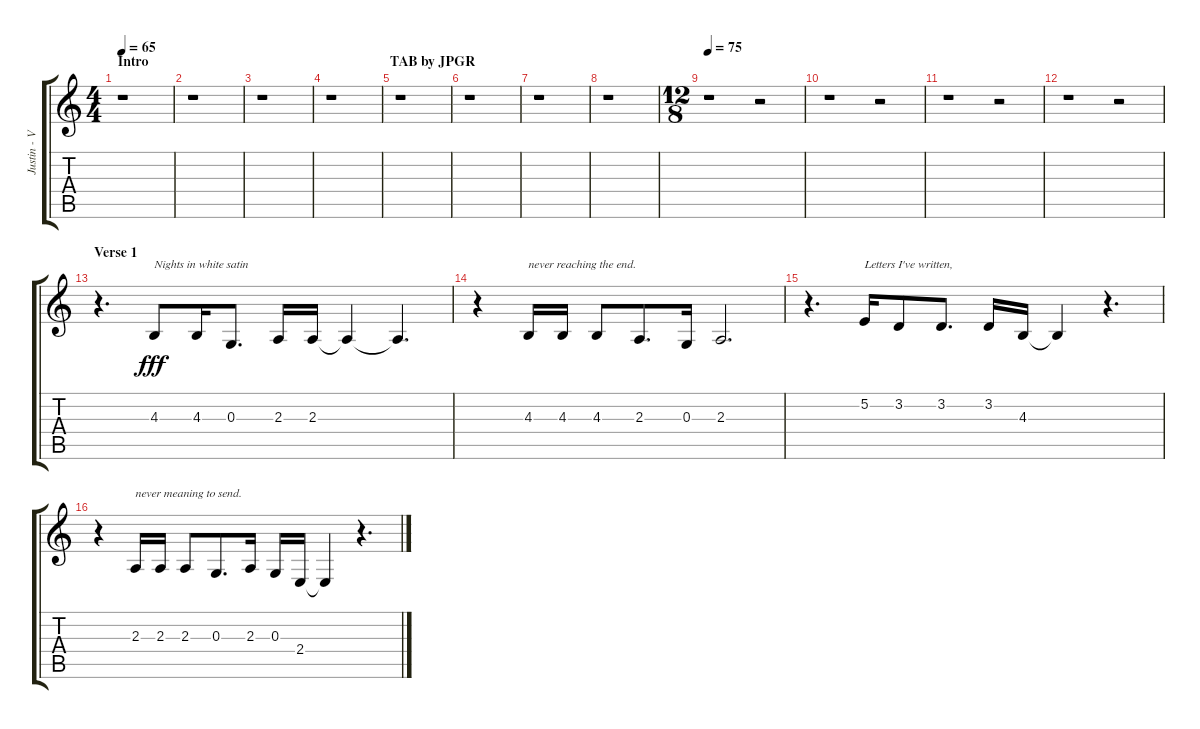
\track ("Justin - Vocals" "Justin - V") {instrument altosax}
\staff {score tabs}
\tuning (E4 B3 G3 D3 A2 E2) {hide}
\ts (4 4)
\section ("" "Intro                                                                     TAB by JPGR")
\tempo 65
\clef g2
\ks c
r.1{dy fff instrument altosax} |
r.1 |
r.1 |
r.1 |
r.1 |
r.1 |
r.1 |
r.1 |
\ts (12 8)
\tempo 75
r.1 r.2 |
r.1 r.2 |
r.1 r.2 |
r.1 r.2 |
\section ("" "Verse 1")
r.4{d} 4.3.8{txt "Nights in white satin"} 4.3.16 0.3.8{d} 2.3.16 2.3.16 2.3{t}.4 2.3{t}.4{d} |
r.4 4.3.16{txt "never reaching the end."} 4.3.16 4.3.8 2.3.8{d} 0.3.16 2.3.2{d} |
r.4{d} 5.2.16{txt "Letters I've written,"} 3.2.8 3.2.8{d} 3.2.16 4.3.16 4.3{t}.4 r.4{d} |
r.4 2.3.16{txt "never meaning to send."} 2.3.16 2.3.8 0.3.8{d} 2.3.16 0.3.16 2.4.16 2.4{t}.4 r.4{d}
